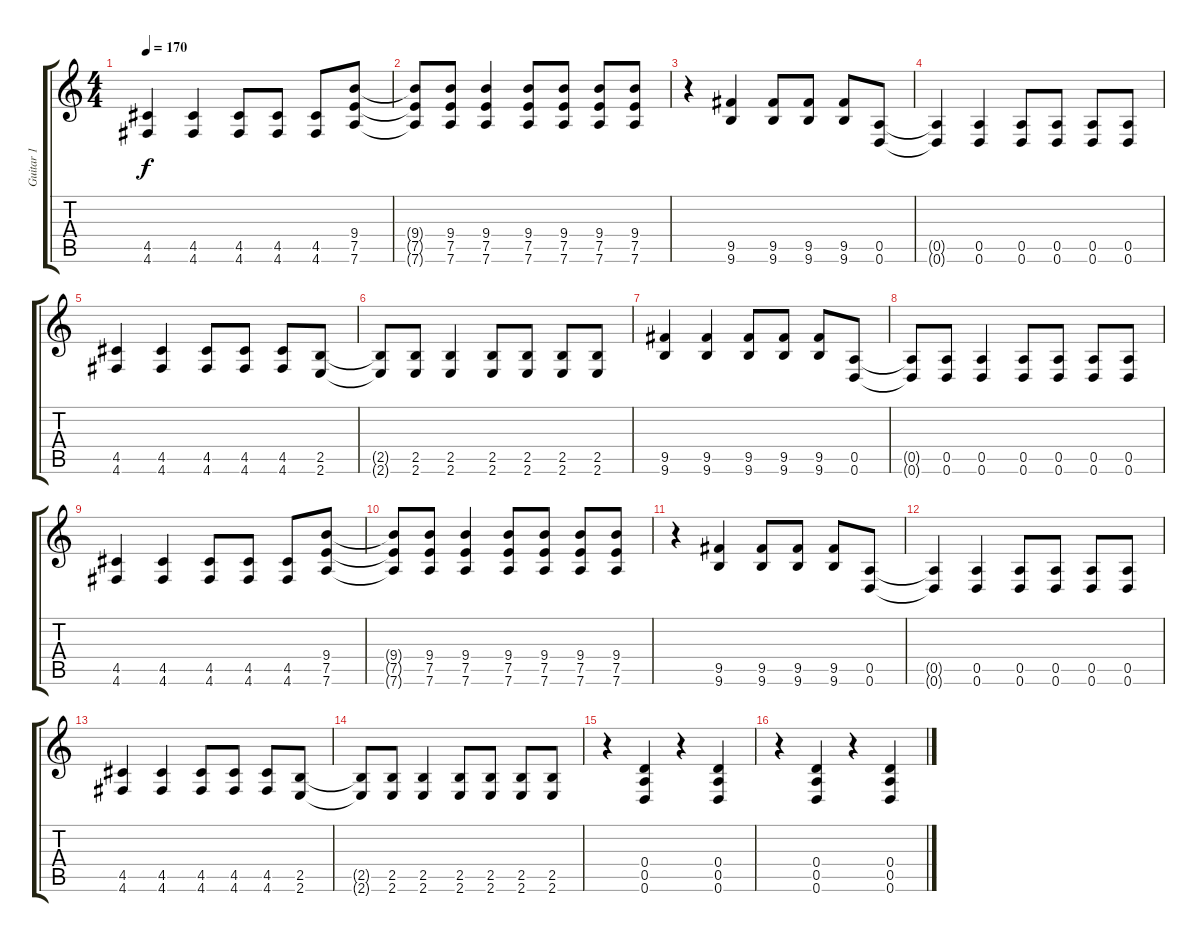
\track ("Guitar 1" "Guitar 1") {instrument distortionguitar}
\staff {score tabs}
\tuning (E4 B3 G3 D3 A2 D2) {hide}
\ts (4 4)
\tempo 170
\clef g2
\ks c
(4.5 4.6).4{dy f} (4.5 4.6).4 (4.5 4.6).8 (4.5 4.6).8 (4.5 4.6).8 (9.4 7.5 7.6).8 |
(9.4{t} 7.5{t} 7.6{t}).8 (9.4 7.5 7.6).8 (9.4 7.5 7.6).4 (9.4 7.5 7.6).8 (9.4 7.5 7.6).8 (9.4 7.5 7.6).8 (9.4 7.5 7.6).8 |
r.4 (9.5 9.6).4 (9.5 9.6).8 (9.5 9.6).8 (9.5 9.6).8 (0.5 0.6).8 |
(0.5{t} 0.6{t}).4 (0.5 0.6).4 (0.5 0.6).8 (0.5 0.6).8 (0.5 0.6).8 (0.5 0.6).8 |
(4.5 4.6).4 (4.5 4.6).4 (4.5 4.6).8 (4.5 4.6).8 (4.5 4.6).8 (2.5 2.6).8 |
(2.5{t} 2.6{t}).8 (2.5 2.6).8 (2.5 2.6).4 (2.5 2.6).8 (2.5 2.6).8 (2.5 2.6).8 (2.5 2.6).8 |
(9.5 9.6).4 (9.5 9.6).4 (9.5 9.6).8 (9.5 9.6).8 (9.5 9.6).8 (0.5 0.6).8 |
(0.5{t} 0.6{t}).8 (0.5 0.6).8 (0.5 0.6).4 (0.5 0.6).8 (0.5 0.6).8 (0.5 0.6).8 (0.5 0.6).8 |
(4.5 4.6).4 (4.5 4.6).4 (4.5 4.6).8 (4.5 4.6).8 (4.5 4.6).8 (9.4 7.5 7.6).8 |
(9.4{t} 7.5{t} 7.6{t}).8 (9.4 7.5 7.6).8 (9.4 7.5 7.6).4 (9.4 7.5 7.6).8 (9.4 7.5 7.6).8 (9.4 7.5 7.6).8 (9.4 7.5 7.6).8 |
r.4 (9.5 9.6).4 (9.5 9.6).8 (9.5 9.6).8 (9.5 9.6).8 (0.5 0.6).8 |
(0.5{t} 0.6{t}).4 (0.5 0.6).4 (0.5 0.6).8 (0.5 0.6).8 (0.5 0.6).8 (0.5 0.6).8 |
(4.5 4.6).4 (4.5 4.6).4 (4.5 4.6).8 (4.5 4.6).8 (4.5 4.6).8 (2.5 2.6).8 |
(2.5{t} 2.6{t}).8 (2.5 2.6).8 (2.5 2.6).4 (2.5 2.6).8 (2.5 2.6).8 (2.5 2.6).8 (2.5 2.6).8 |
r.4 (0.4 0.5 0.6).4 r.4 (0.4 0.5 0.6).4 |
r.4 (0.4 0.5 0.6).4 r.4 (0.4 0.5 0.6).4
